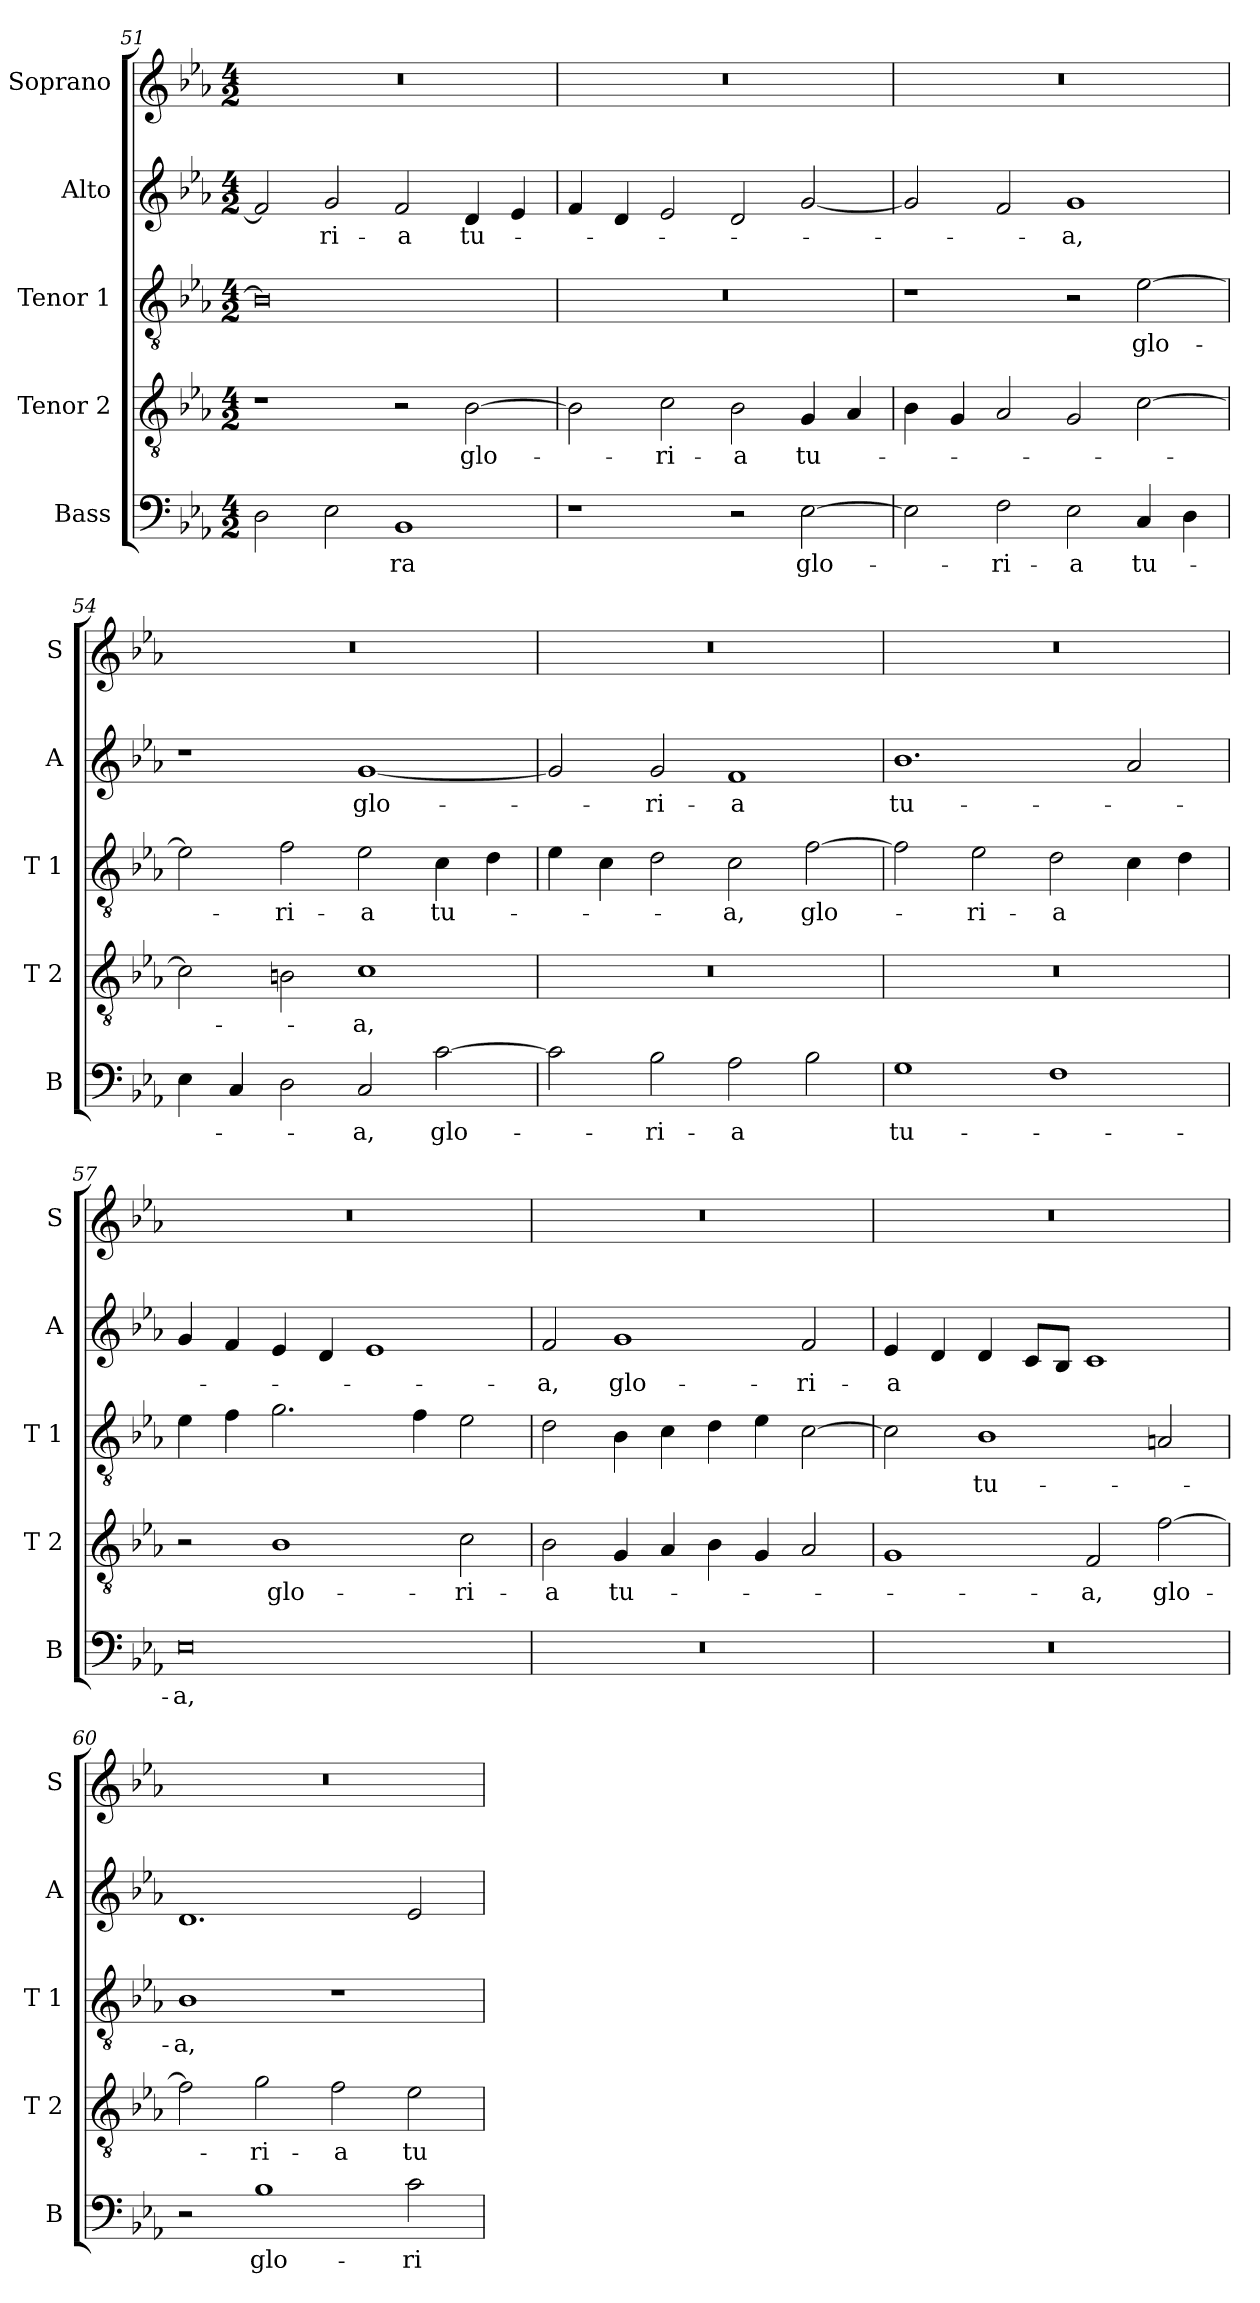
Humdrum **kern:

**kern	**text	**kern	**text	**kern	**text	**kern	**text	**kern
*part5	*part5	*part4	*part4	*part3	*part3	*part2	*part2	*part1
*staff5	*staff5	*staff4	*staff4	*staff3	*staff3	*staff2	*staff2	*staff1
*I"Bass	*	*I"Tenor 2	*	*I"Tenor 1	*	*I"Alto	*	*I"Soprano
*I'B	*	*I'T 2	*	*I'T 1	*	*I'A	*	*I'S
*clefF4	*	*clefGv2	*	*clefGv2	*	*clefG2	*	*clefG2
*k[b-e-a-]	*	*k[b-e-a-]	*	*k[b-e-a-]	*	*k[b-e-a-]	*	*k[b-e-a-]
*E-:	*	*E-:	*	*E-:	*	*E-:	*	*E-:
*M4/2	*	*M4/2	*	*M4/2	*	*M4/2	*	*M4/2
=51	=51	=51	=51	=51	=51	=51	=51	=51
2D\	.	1r	.	0B-]	.	2f/]	.	0r
!	!	!	!	!	!	!	!LO:LY:b	!
2E-\	.	.	.	.	.	2g/	-ri-	.
!	!LO:LY:b	!	!	!	!	!	!LO:LY:b	!
1BB-	-ra	2r	.	.	.	2f/	-a	.
!	!	!	!LO:LY:b	!	!	!	!LO:LY:b	!
.	.	[2B-\	glo-	.	.	4d/	tu-	.
.	.	.	.	.	.	4e-/	.	.
=52	=52	=52	=52	=52	=52	=52	=52	=52
1r	.	2B-\]	.	0r	.	4f/	.	0r
.	.	.	.	.	.	4d/	.	.
!	!	!	!LO:LY:b	!	!	!	!	!
.	.	2c\	-ri-	.	.	2e-/	.	.
!	!	!	!LO:LY:b	!	!	!	!	!
2r	.	2B-\	-a	.	.	2d/	.	.
!	!LO:LY:b	!	!LO:LY:b	!	!	!	!	!
[2E-\	glo-	4G/	tu-	.	.	[2g/	.	.
.	.	4A-/	.	.	.	.	.	.
=53	=53	=53	=53	=53	=53	=53	=53	=53
2E-\]	.	4B-\	.	1r	.	2g/]	.	0r
.	.	4G/	.	.	.	.	.	.
!	!LO:LY:b	!	!	!	!	!	!	!
2F\	-ri-	2A-/	.	.	.	2f/	.	.
!	!LO:LY:b	!	!	!	!	!	!LO:LY:b	!
2E-\	-a	2G/	.	2r	.	1g	-a,	.
!	!LO:LY:b	!	!	!	!LO:LY:b	!	!	!
4C/	tu-	[2c\	.	[2e-\	glo-	.	.	.
4D\	.	.	.	.	.	.	.	.
=54	=54	=54	=54	=54	=54	=54	=54	=54
4E-\	.	2c\]	.	2e-\]	.	1r	.	0r
4C/	.	.	.	.	.	.	.	.
!	!	!	!	!	!LO:LY:b	!	!	!
2D\	.	2Bn\	.	2f\	-ri-	.	.	.
!	!LO:LY:b	!	!LO:LY:b	!	!LO:LY:b	!	!LO:LY:b	!
2C/	-a,	1c	-a,	2e-\	-a	[1g	glo-	.
!	!LO:LY:b	!	!	!	!LO:LY:b	!	!	!
[2c\	glo-	.	.	4c\	tu-	.	.	.
.	.	.	.	4d\	.	.	.	.
!!LO:LB:g=z
=55	=55	=55	=55	=55	=55	=55	=55	=55
2c\]	.	0r	.	4e-\	.	2g/]	.	0r
.	.	.	.	4c\	.	.	.	.
!	!LO:LY:b	!	!	!	!	!	!LO:LY:b	!
2B-\	-ri-	.	.	2d\	.	2g/	-ri-	.
!	!LO:LY:b	!	!	!	!LO:LY:b	!	!LO:LY:b	!
2A-\	-a	.	.	2c\	-a,	1f	-a	.
!	!	!	!	!	!LO:LY:b	!	!	!
2B-\	.	.	.	[2f\	glo-	.	.	.
=56	=56	=56	=56	=56	=56	=56	=56	=56
!	!LO:LY:b	!	!	!	!	!	!LO:LY:b	!
1G	tu-	0r	.	2f\]	.	1.b-	tu-	0r
!	!	!	!	!	!LO:LY:b	!	!	!
.	.	.	.	2e-\	-ri-	.	.	.
!	!	!	!	!	!LO:LY:b	!	!	!
1F	.	.	.	2d\	-a	.	.	.
.	.	.	.	4c\	.	2a-/	.	.
.	.	.	.	4d\	.	.	.	.
=57	=57	=57	=57	=57	=57	=57	=57	=57
!	!LO:LY:b	!	!	!	!	!	!	!
0E-	-a,	2r	.	4e-\	.	4g/	.	0r
.	.	.	.	4f\	.	4f/	.	.
!	!	!	!LO:LY:b	!	!	!	!	!
.	.	1B-	glo-	2.g\	.	4e-/	.	.
.	.	.	.	.	.	4d/	.	.
.	.	.	.	.	.	1e-	.	.
.	.	.	.	4f\	.	.	.	.
!	!	!	!LO:LY:b	!	!	!	!	!
.	.	2c\	-ri-	2e-\	.	.	.	.
=58	=58	=58	=58	=58	=58	=58	=58	=58
!	!	!	!LO:LY:b	!	!	!	!LO:LY:b	!
0r	.	2B-\	-a	2d\	.	2f/	-a,	0r
!	!	!	!LO:LY:b	!	!	!	!LO:LY:b	!
.	.	4G/	tu-	4B-\	.	1g	glo-	.
.	.	4A-/	.	4c\	.	.	.	.
.	.	4B-\	.	4d\	.	.	.	.
.	.	4G/	.	4e-\	.	.	.	.
!	!	!	!	!	!	!	!LO:LY:b	!
.	.	2A-/	.	[2c\	.	2f/	-ri-	.
=59	=59	=59	=59	=59	=59	=59	=59	=59
!	!	!	!	!	!	!	!LO:LY:b	!
0r	.	1G	.	2c\]	.	4e-/	-a	0r
.	.	.	.	.	.	4d/	.	.
!	!	!	!	!	!LO:LY:b	!	!	!
.	.	.	.	1B-	tu-	4d/	.	.
.	.	.	.	.	.	8c/L	.	.
.	.	.	.	.	.	8B-/J	.	.
!	!	!	!LO:LY:b	!	!	!	!	!
.	.	2F/	-a,	.	.	1c	.	.
!	!	!	!LO:LY:b	!	!	!	!	!
.	.	[2f\	glo-	2An/	.	.	.	.
=60	=60	=60	=60	=60	=60	=60	=60	=60
!	!	!	!	!	!LO:LY:b	!	!	!
2r	.	2f\]	.	1B-	-a,	1.d	.	0r
!	!LO:LY:b	!	!LO:LY:b	!	!	!	!	!
1B-	glo-	2g\	-ri-	.	.	.	.	.
!	!	!	!LO:LY:b	!	!	!	!	!
.	.	2f\	-a	1r	.	.	.	.
!	!LO:LY:b	!	!LO:LY:b	!	!	!	!	!
2c\	-ri-	2e-\	tu-	.	.	2e-/	.	.
=	=	=	=	=	=	=	=	=
*-	*-	*-	*-	*-	*-	*-	*-	*-
